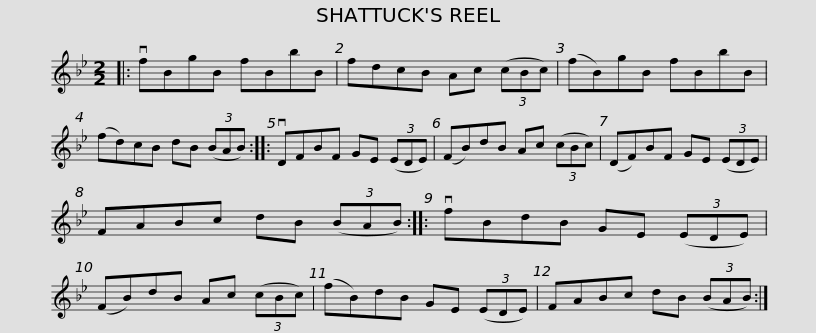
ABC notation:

X:1
L:1/8
M:2/2
I:linebreak $
K:Bb
V:1 treble
V:1
|: vfBgB fBbB | fdcB Ac (3(cBc) | (fB)gB fBbB | (fd)cB dB (3(BAB) :: vDFBF GE (3(EDE) |$ %5
 (FB)dB Ac (3(cBc) | (DF)BF GE (3(EDE) | FABc dB (3(BAB) :: vfBdB GE (3(EDE) | (FB)dB Ac (3(cBc) |$ %10
 (fB)dB GE (3(EDE) | FABc dB (3(BAB) :| %12
